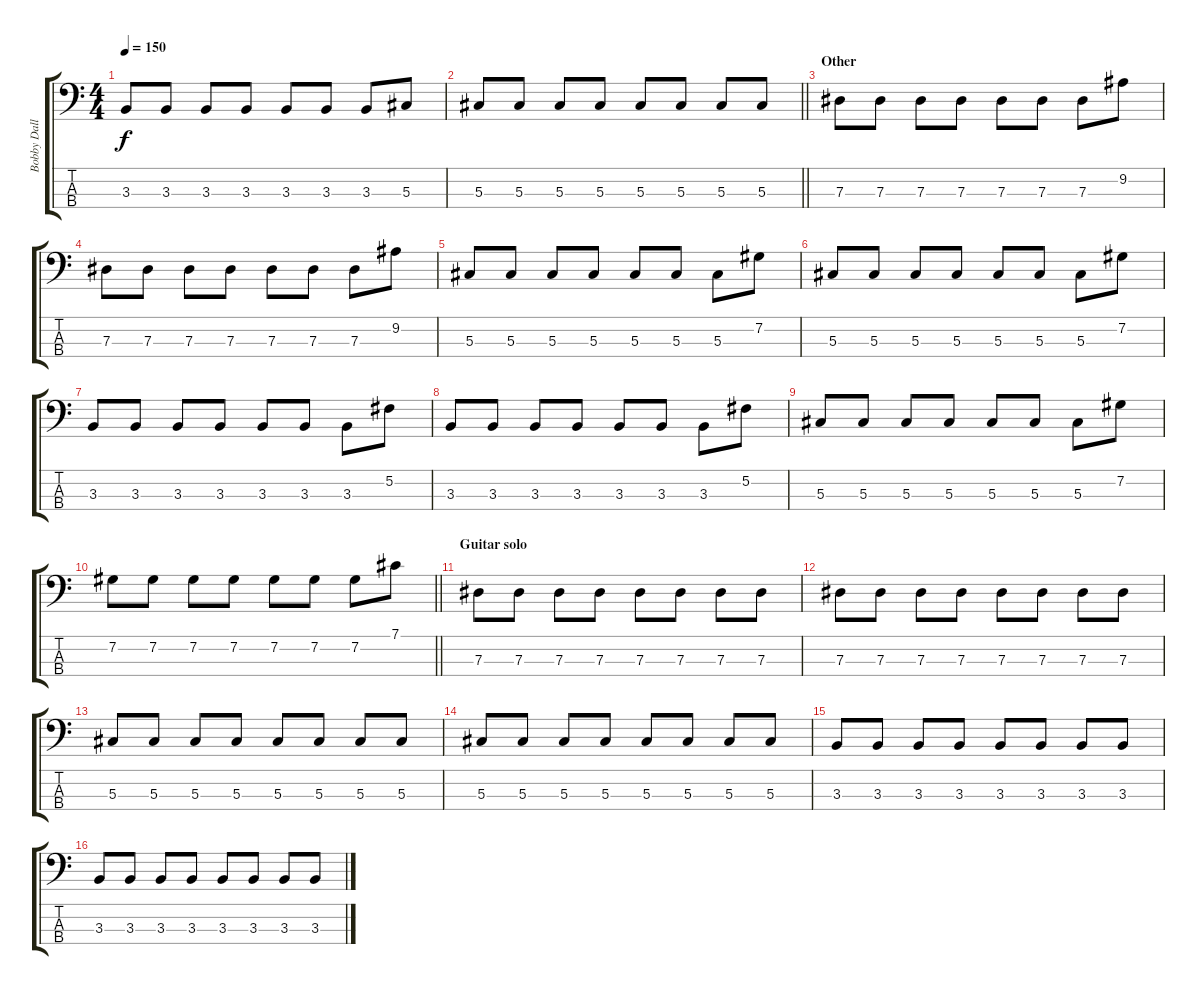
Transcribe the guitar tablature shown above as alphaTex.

\track ("Bobby Dall" "Bobby Dall") {instrument electricbassfinger}
\staff {score tabs}
\tuning (Gb2 Db2 Ab1 Eb1) {hide}
\ts (4 4)
\tempo 150
\clef f4
\ks c
3.3.8{dy f} 3.3.8 3.3.8 3.3.8 3.3.8 3.3.8 3.3.8 5.3.8 |
\barLineRight lightlight
5.3.8 5.3.8 5.3.8 5.3.8 5.3.8 5.3.8 5.3.8 5.3.8 |
\section ("" "Other")
7.3.8 7.3.8 7.3.8 7.3.8 7.3.8 7.3.8 7.3.8 9.2.8 |
7.3.8 7.3.8 7.3.8 7.3.8 7.3.8 7.3.8 7.3.8 9.2.8 |
5.3.8 5.3.8 5.3.8 5.3.8 5.3.8 5.3.8 5.3.8 7.2.8 |
5.3.8 5.3.8 5.3.8 5.3.8 5.3.8 5.3.8 5.3.8 7.2.8 |
3.3.8 3.3.8 3.3.8 3.3.8 3.3.8 3.3.8 3.3.8 5.2.8 |
3.3.8 3.3.8 3.3.8 3.3.8 3.3.8 3.3.8 3.3.8 5.2.8 |
5.3.8 5.3.8 5.3.8 5.3.8 5.3.8 5.3.8 5.3.8 7.2.8 |
\barLineRight lightlight
7.2.8 7.2.8 7.2.8 7.2.8 7.2.8 7.2.8 7.2.8 7.1.8 |
\section ("" "Guitar solo")
7.3.8 7.3.8 7.3.8 7.3.8 7.3.8 7.3.8 7.3.8 7.3.8 |
7.3.8 7.3.8 7.3.8 7.3.8 7.3.8 7.3.8 7.3.8 7.3.8 |
5.3.8 5.3.8 5.3.8 5.3.8 5.3.8 5.3.8 5.3.8 5.3.8 |
5.3.8 5.3.8 5.3.8 5.3.8 5.3.8 5.3.8 5.3.8 5.3.8 |
3.3.8 3.3.8 3.3.8 3.3.8 3.3.8 3.3.8 3.3.8 3.3.8 |
3.3.8 3.3.8 3.3.8 3.3.8 3.3.8 3.3.8 3.3.8 3.3.8
